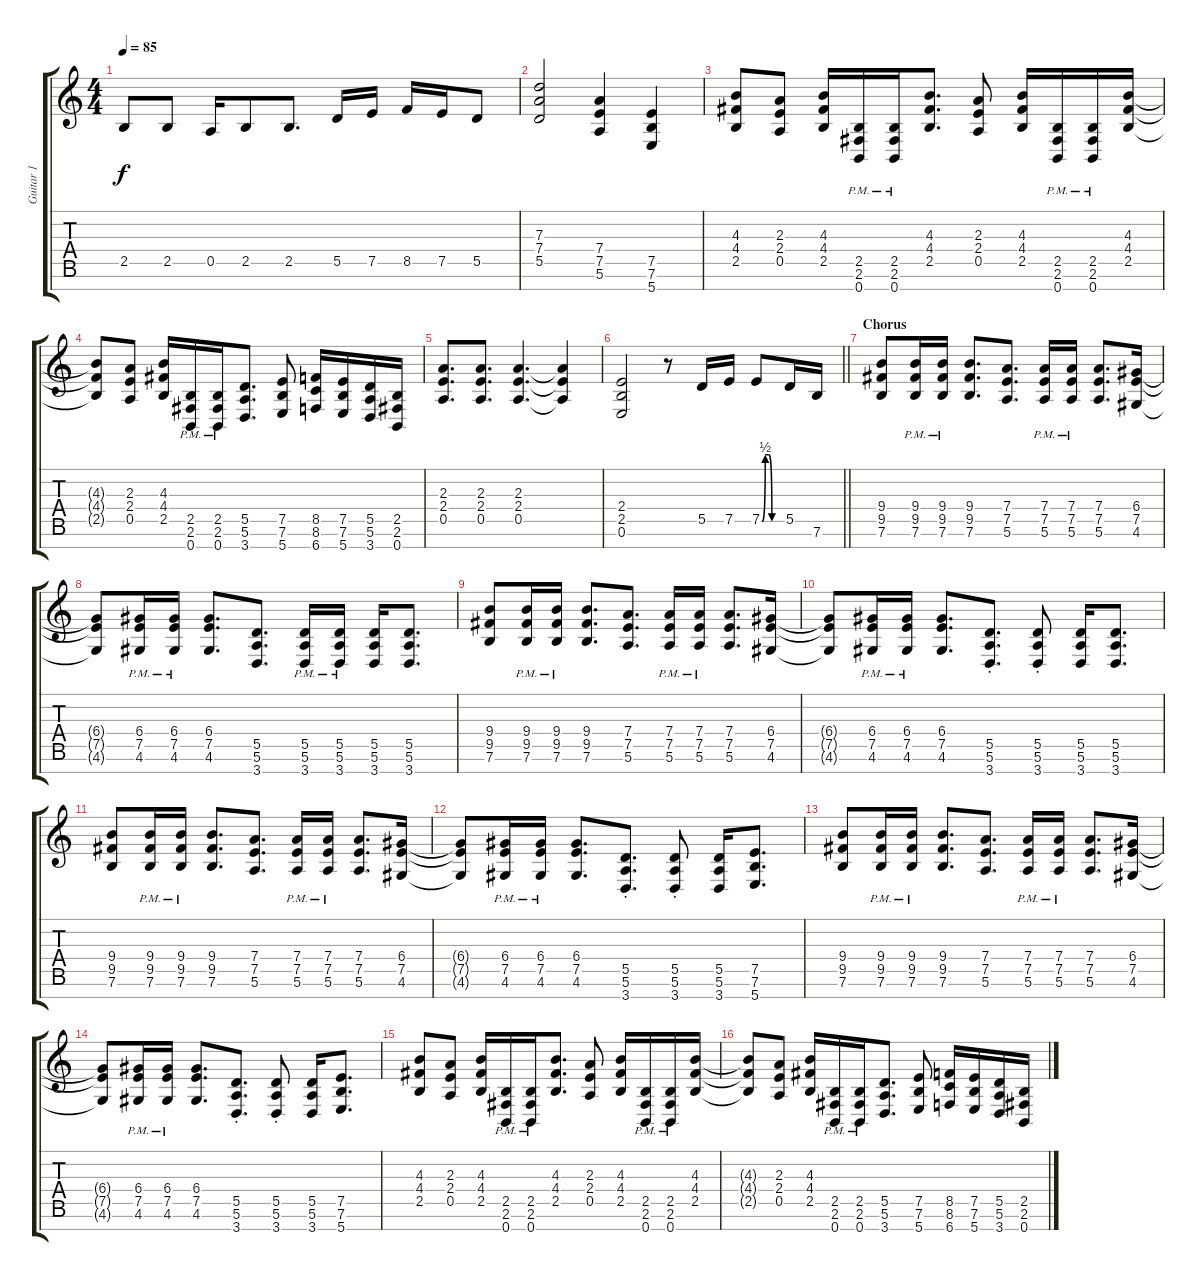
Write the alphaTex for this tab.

\track ("Guitar 1" "Guitar 1") {instrument overdrivenguitar}
\staff {score tabs}
\tuning (E4 B3 G3 D3 A2 E2 B1) {hide}
\ts (4 4)
\tempo 85
\clef g2
\ks c
2.5.8{dy f volume 14} 2.5.8 0.5.16 2.5.8 2.5.8{d} 5.5.16 7.5.16 8.5.16 7.5.16 5.5.8 |
(7.3 7.4 5.5).2{volume 11} (7.4 7.5 5.6).4 (7.5 7.6 5.7).4 |
(4.3 4.4 2.5).8 (2.3 2.4 0.5).8 (4.3 4.4 2.5).16 (2.5{pm} 2.6{pm} 0.7{pm}).16 (2.5{pm} 2.6{pm} 0.7{pm}).16 (4.3 4.4 2.5).8{d} (2.3 2.4 0.5).8 (4.3 4.4 2.5).16 (2.5{pm} 2.6{pm} 0.7{pm}).16 (2.5{pm} 2.6{pm} 0.7{pm}).16 (4.3 4.4 2.5).16 |
(4.3{t} 4.4{t} 2.5{t}).8 (2.3 2.4 0.5).8 (4.3 4.4 2.5).16 (2.5{pm} 2.6{pm} 0.7{pm}).16 (2.5{pm} 2.6{pm} 0.7{pm}).16 (5.5 5.6 3.7).8{d} (7.5 7.6 5.7).8 (8.5 8.6 6.7).16 (7.5 7.6 5.7).16 (5.5 5.6 3.7).16 (2.5 2.6 0.7).16 |
(2.3 2.4 0.5).8{d} (2.3 2.4 0.5).8{d} (2.3 2.4 0.5).4{d} (2.3{t} 2.4{t} 0.5{t}).4 |
\barLineRight lightlight
(2.4 2.5 0.6).2 r.8 5.5.16 7.5.16 7.5{be (custom 0 0 10 2 20 2 30 0 60 0)}.8 5.5.16 7.6.16 |
\section ("" "Chorus")
(9.4 9.5 7.6).8 (9.4{pm} 9.5{pm} 7.6{pm}).16 (9.4{pm} 9.5{pm} 7.6{pm}).16 (9.4 9.5 7.6).8{d} (7.4 7.5 5.6).8{d} (7.4{pm} 7.5{pm} 5.6{pm}).16 (7.4{pm} 7.5{pm} 5.6{pm}).16 (7.4 7.5 5.6).8{d} (6.4 7.5 4.6).16 |
(6.4{t} 7.5{t} 4.6{t}).8 (6.4{pm} 7.5{pm} 4.6{pm}).16 (6.4{pm} 7.5{pm} 4.6{pm}).16 (6.4 7.5 4.6).8{d} (5.5 5.6 3.7).8{d} (5.5{pm} 5.6{pm} 3.7{pm}).16 (5.5{pm} 5.6{pm} 3.7{pm}).16 (5.5 5.6 3.7).16 (5.5 5.6 3.7).8{d} |
(9.4 9.5 7.6).8 (9.4{pm} 9.5{pm} 7.6{pm}).16 (9.4{pm} 9.5{pm} 7.6{pm}).16 (9.4 9.5 7.6).8{d} (7.4 7.5 5.6).8{d} (7.4{pm} 7.5{pm} 5.6{pm}).16 (7.4{pm} 7.5{pm} 5.6{pm}).16 (7.4 7.5 5.6).8{d} (6.4 7.5 4.6).16 |
(6.4{t} 7.5{t} 4.6{t}).8 (6.4{pm} 7.5{pm} 4.6{pm}).16 (6.4{pm} 7.5{pm} 4.6{pm}).16 (6.4 7.5 4.6).8{d} (5.5{st} 5.6{st} 3.7{st}).8{d} (5.5{st} 5.6{st} 3.7{st}).8 (5.5 5.6 3.7).16 (5.5 5.6 3.7).8{d} |
(9.4 9.5 7.6).8 (9.4{pm} 9.5{pm} 7.6{pm}).16 (9.4{pm} 9.5{pm} 7.6{pm}).16 (9.4 9.5 7.6).8{d} (7.4 7.5 5.6).8{d} (7.4{pm} 7.5{pm} 5.6{pm}).16 (7.4{pm} 7.5{pm} 5.6{pm}).16 (7.4 7.5 5.6).8{d} (6.4 7.5 4.6).16 |
(6.4{t} 7.5{t} 4.6{t}).8 (6.4{pm} 7.5{pm} 4.6{pm}).16 (6.4{pm} 7.5{pm} 4.6{pm}).16 (6.4 7.5 4.6).8{d} (5.5{st} 5.6{st} 3.7{st}).8{d} (5.5{st} 5.6{st} 3.7{st}).8 (5.5 5.6 3.7).16 (7.5 7.6 5.7).8{d} |
(9.4 9.5 7.6).8 (9.4{pm} 9.5{pm} 7.6{pm}).16 (9.4{pm} 9.5{pm} 7.6{pm}).16 (9.4 9.5 7.6).8{d} (7.4 7.5 5.6).8{d} (7.4{pm} 7.5{pm} 5.6{pm}).16 (7.4{pm} 7.5{pm} 5.6{pm}).16 (7.4 7.5 5.6).8{d} (6.4 7.5 4.6).16 |
(6.4{t} 7.5{t} 4.6{t}).8 (6.4{pm} 7.5{pm} 4.6{pm}).16 (6.4{pm} 7.5{pm} 4.6{pm}).16 (6.4 7.5 4.6).8{d} (5.5{st} 5.6{st} 3.7{st}).8{d} (5.5{st} 5.6{st} 3.7{st}).8 (5.5 5.6 3.7).16 (7.5 7.6 5.7).8{d} |
(4.3 4.4 2.5).8{volume 12} (2.3 2.4 0.5).8 (4.3 4.4 2.5).16 (2.5{pm} 2.6{pm} 0.7{pm}).16 (2.5{pm} 2.6{pm} 0.7{pm}).16 (4.3 4.4 2.5).8{d} (2.3 2.4 0.5).8 (4.3 4.4 2.5).16 (2.5{pm} 2.6{pm} 0.7{pm}).16 (2.5{pm} 2.6{pm} 0.7{pm}).16 (4.3 4.4 2.5).16 |
(4.3{t} 4.4{t} 2.5{t}).8 (2.3 2.4 0.5).8 (4.3 4.4 2.5).16 (2.5{pm} 2.6{pm} 0.7{pm}).16 (2.5{pm} 2.6{pm} 0.7{pm}).16 (5.5 5.6 3.7).8{d} (7.5 7.6 5.7).8 (8.5 8.6 6.7).16 (7.5 7.6 5.7).16 (5.5 5.6 3.7).16 (2.5 2.6 0.7).16
